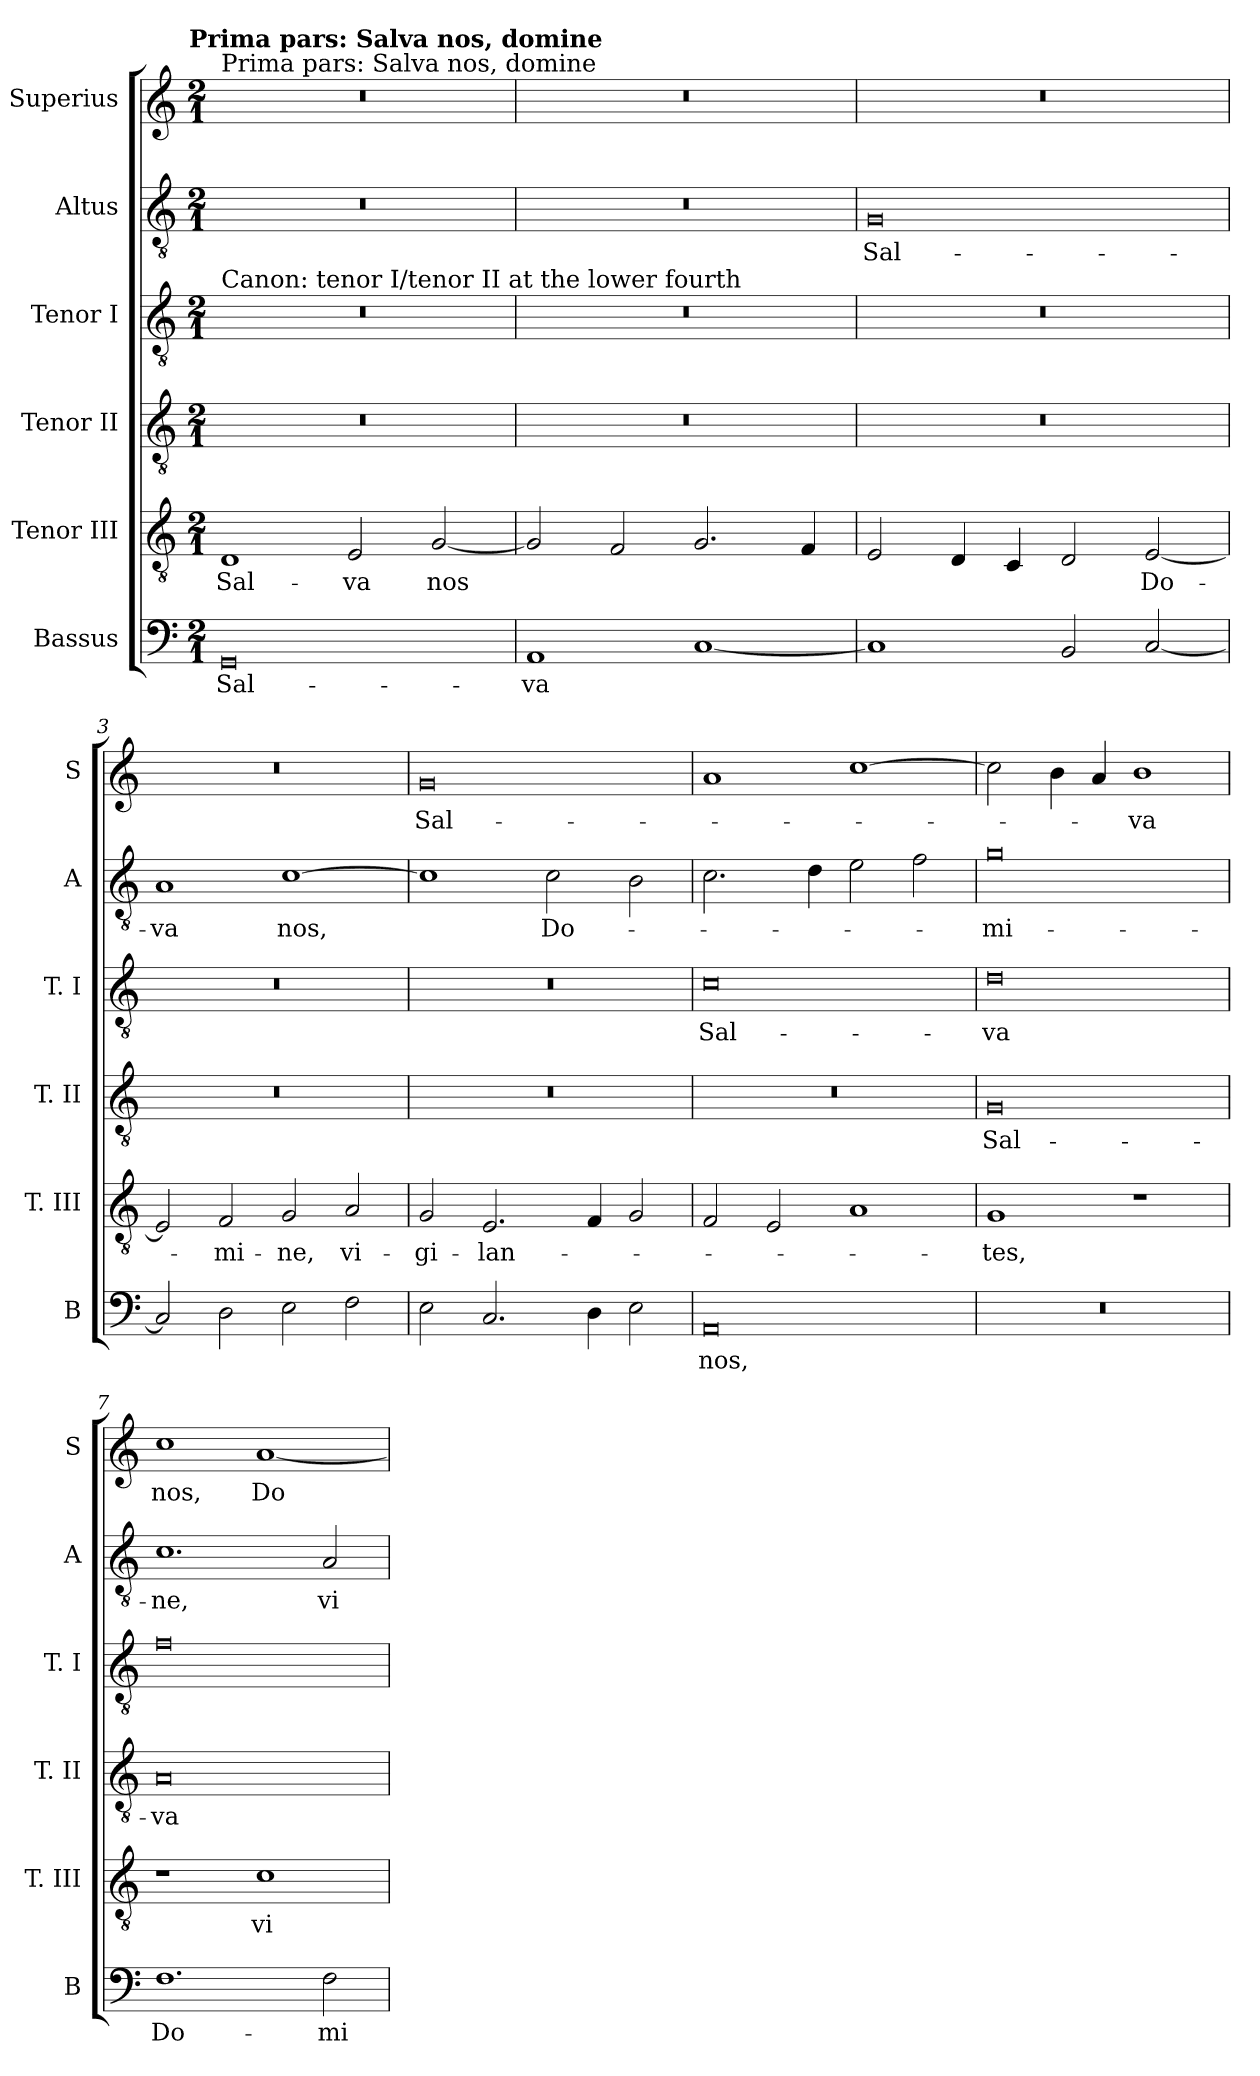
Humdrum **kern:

**kern	**text	**kern	**text	**kern	**text	**kern	**text	**kern	**text	**kern	**text
*part6	*part6	*part5	*part5	*part4	*part4	*part3	*part3	*part2	*part2	*part1	*part1
*staff6	*staff6	*staff5	*staff5	*staff4	*staff4	*staff3	*staff3	*staff2	*staff2	*staff1	*staff1
*I"Bassus	*	*I"Tenor III	*	*I"Tenor II	*	*I"Tenor I	*	*I"Altus	*	*I"Superius	*
*I'B	*	*I'T. III	*	*I'T. II	*	*I'T. I	*	*I'A	*	*I'S	*
*clefF4	*	*clefGv2	*	*clefGv2	*	*clefGv2	*	*clefGv2	*	*clefG2	*
*k[]	*	*k[]	*	*k[]	*	*k[]	*	*k[]	*	*k[]	*
*C:	*	*C:	*	*C:	*	*C:	*	*C:	*	*C:	*
!!LO:TX:omd:t=Prima pars&colon; Salva nos, domine
*M2/1	*	*M2/1	*	*M2/1	*	*M2/1	*	*M2/1	*	*M2/1	*
=	=	=	=	=	=	=	=	=	=	=	=
!	!	!	!	!	!	!	!	!	!	!LO:TX:a:t=Prima pars&colon; Salva nos, domine	!
!	!	!	!	!	!	!LO:TX:a:t=Canon&colon; tenor I/tenor II at the lower fourth	!	!	!	!	!
0GG	Sal-	1D	Sal-	0r	.	0r	.	0r	.	0r	.
.	.	2E	-va	.	.	.	.	.	.	.	.
.	.	[2G	nos	.	.	.	.	.	.	.	.
=1	=1	=1	=1	=1	=1	=1	=1	=1	=1	=1	=1
1AA	-va	2G]	.	0r	.	0r	.	0r	.	0r	.
.	.	2F	.	.	.	.	.	.	.	.	.
[1C	.	2.G	.	.	.	.	.	.	.	.	.
.	.	4F	.	.	.	.	.	.	.	.	.
=2	=2	=2	=2	=2	=2	=2	=2	=2	=2	=2	=2
1C]	.	2E	.	0r	.	0r	.	0G	Sal-	0r	.
.	.	4D	.	.	.	.	.	.	.	.	.
.	.	4C	.	.	.	.	.	.	.	.	.
2BB	.	2D	.	.	.	.	.	.	.	.	.
[2C	.	[2E	Do-	.	.	.	.	.	.	.	.
=3	=3	=3	=3	=3	=3	=3	=3	=3	=3	=3	=3
2C]	.	2E]	.	0r	.	0r	.	1A	-va	0r	.
2D	.	2F	-mi-	.	.	.	.	.	.	.	.
2E	.	2G	-ne,	.	.	.	.	[1c	nos,	.	.
2F	.	2A	vi-	.	.	.	.	.	.	.	.
=4	=4	=4	=4	=4	=4	=4	=4	=4	=4	=4	=4
2E	.	2G	-gi-	0r	.	0r	.	1c]	.	0g	Sal-
2.C	.	2.E	-lan-	.	.	.	.	.	.	.	.
.	.	.	.	.	.	.	.	2c	Do-	.	.
4D	.	4F	.	.	.	.	.	.	.	.	.
2E	.	2G	.	.	.	.	.	2B	.	.	.
=5	=5	=5	=5	=5	=5	=5	=5	=5	=5	=5	=5
0AA	nos,	2F	.	0r	.	0c	Sal-	2.c	.	1a	.
.	.	2E	.	.	.	.	.	.	.	.	.
.	.	.	.	.	.	.	.	4d	.	.	.
.	.	1A	.	.	.	.	.	2e	.	[1cc	.
.	.	.	.	.	.	.	.	2f	.	.	.
=6	=6	=6	=6	=6	=6	=6	=6	=6	=6	=6	=6
0r	.	1G	-tes,	0G	Sal-	0d	-va	0g	-mi-	2cc]	.
.	.	.	.	.	.	.	.	.	.	4b	.
.	.	.	.	.	.	.	.	.	.	4a	.
.	.	1r	.	.	.	.	.	.	.	1b	-va
=7	=7	=7	=7	=7	=7	=7	=7	=7	=7	=7	=7
1.F	Do-	1r	.	0A	-va	0f	.	1.c	-ne,	1cc	nos,
.	.	1c	vi-	.	.	.	.	.	.	[1a	Do-
2F	-mi-	.	.	.	.	.	.	2A	vi-	.	.
=	=	=	=	=	=	=	=	=	=	=	=
*-	*-	*-	*-	*-	*-	*-	*-	*-	*-	*-	*-
